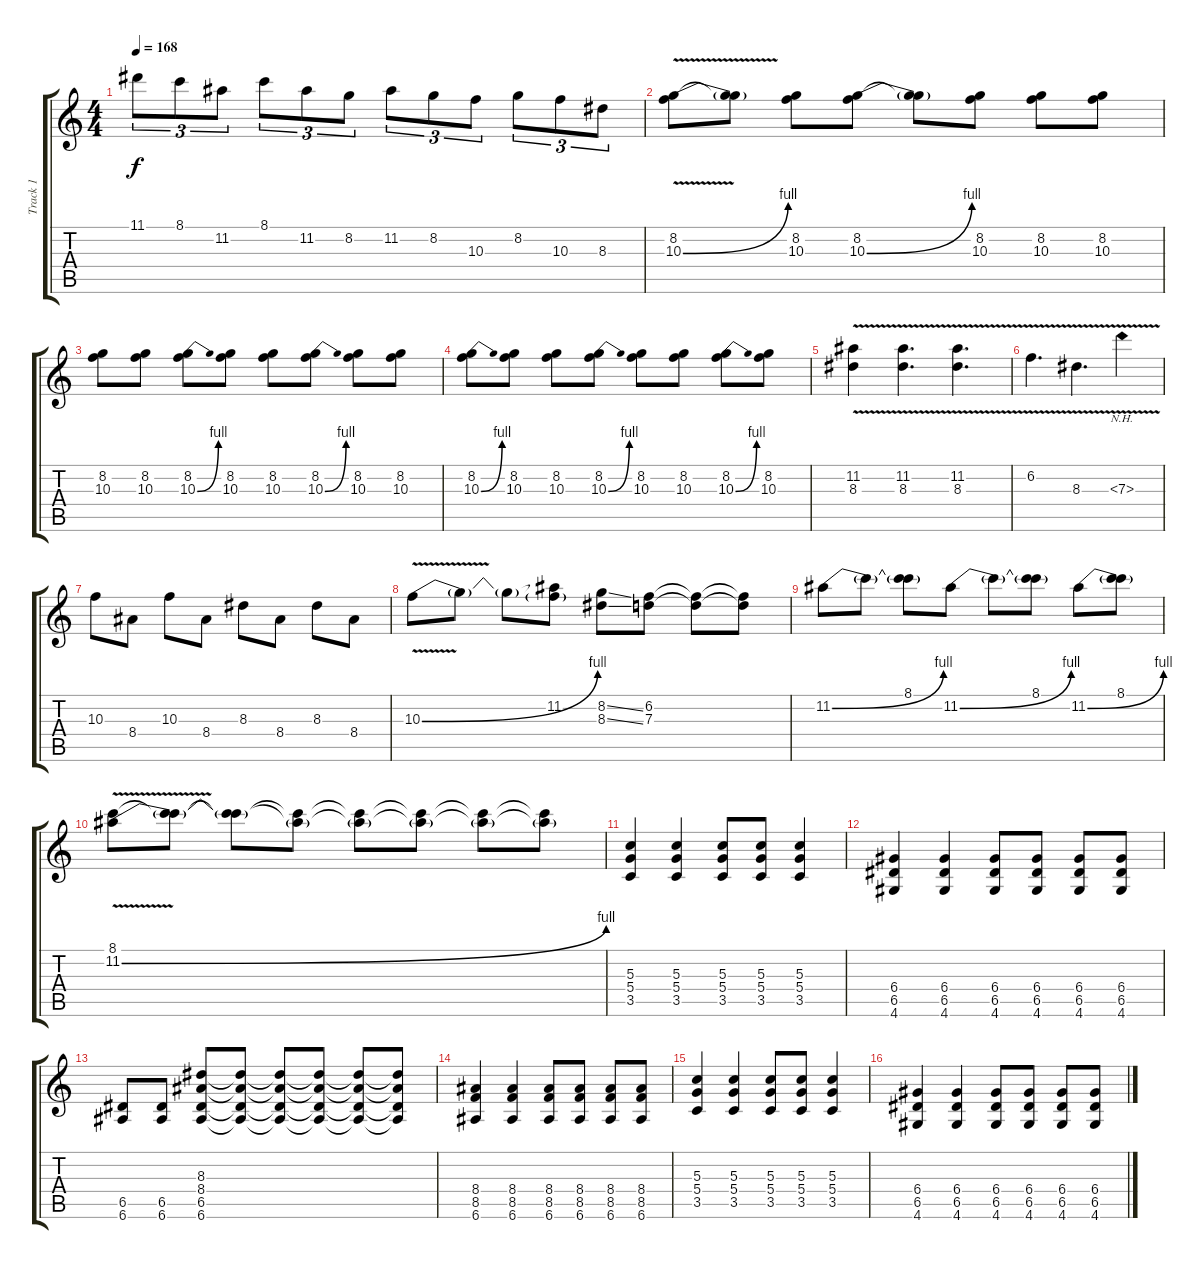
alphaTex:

\track ("Track 1" "Track 1") {instrument distortionguitar}
\staff {score tabs}
\tuning (E4 B3 G3 D3 A2 E2) {hide}
\ts (4 4)
\tempo 168
\clef g2
\ks c
11.1.8{tu (3 2) dy f} 8.1.8{tu (3 2)} 11.2.8{tu (3 2)} 8.1.8{tu (3 2)} 11.2.8{tu (3 2)} 8.2.8{tu (3 2)} 11.2.8{tu (3 2)} 8.2.8{tu (3 2)} 10.3.8{tu (3 2)} 8.2.8{tu (3 2)} 10.3.8{tu (3 2)} 8.3.8{tu (3 2)} |
(8.2 10.3{be (bend 0 0 60 4) v}).8 (8.2{t} 10.3{t}).8 (8.2 10.3).8 (8.2 10.3{be (bend 0 0 60 4)}).8 (8.2{t} 10.3{t}).8 (8.2 10.3).8 (8.2 10.3).8 (8.2 10.3).8 |
(8.2 10.3).8 (8.2 10.3).8 (8.2 10.3{be (bend 0 0 60 4)}).8 (8.2 10.3).8 (8.2 10.3).8 (8.2 10.3{be (bend 0 0 60 4)}).8 (8.2 10.3).8 (8.2 10.3).8 |
(8.2 10.3{be (bend 0 0 60 4)}).8 (8.2 10.3).8 (8.2 10.3).8 (8.2 10.3{be (bend 0 0 60 4)}).8 (8.2 10.3).8 (8.2 10.3).8 (8.2 10.3{be (bend 0 0 60 4)}).8 (8.2 10.3).8 |
(11.2{v} 8.3{v}).4 (11.2{v} 8.3{v}).4{d} (11.2{v} 8.3{v}).4{d} |
6.2{v}.4{d} 8.3{v}.4{d} 7.3{nh v}.4 |
10.3.8 8.4.8 10.3.8 8.4.8 8.3.8 8.4.8 8.3.8 8.4.8 |
10.3{be (bend 0 0 60 4) v}.8 10.3{t}.8 10.3{t}.8 (11.2 10.3{t}).8 (8.2{ss} 8.3{ss}).8 (6.2 7.3).8 (6.2{t} 7.3{t}).8 (6.2{t} 7.3{t}).8 |
11.2{be (bend 0 0 60 4)}.8 11.2{t}.8 (8.1 11.2{t}).8 11.2{be (bend 0 0 60 4)}.8 11.2{t}.8 (8.1 11.2{t}).8 11.2{be (bend 0 0 60 4)}.8 (8.1 11.2{t}).8 |
(8.1 11.2{be (bend 0 0 60 4) v}).8 (8.1{t} 11.2{t}).8 (8.1{t} 11.2{t}).8 (8.1{t} 11.2{t}).8 (8.1{t} 11.2{t}).8 (8.1{t} 11.2{t}).8 (8.1{t} 11.2{t}).8 (8.1{t} 11.2{t}).8 |
(5.3 5.4 3.5).4 (5.3 5.4 3.5).4 (5.3 5.4 3.5).8 (5.3 5.4 3.5).8 (5.3 5.4 3.5).4 |
(6.4 6.5 4.6).4 (6.4 6.5 4.6).4 (6.4 6.5 4.6).8 (6.4 6.5 4.6).8 (6.4 6.5 4.6).8 (6.4 6.5 4.6).8 |
(6.5 6.6).8 (6.5 6.6).8 (8.3 8.4 6.5 6.6).8 (8.3{t} 8.4{t} 6.5{t} 6.6{t}).8 (8.3{t} 8.4{t} 6.5{t} 6.6{t}).8 (8.3{t} 8.4{t} 6.5{t} 6.6{t}).8 (8.3{t} 8.4{t} 6.5{t} 6.6{t}).8 (8.3{t} 8.4{t} 6.5{t} 6.6{t}).8 |
(8.4 8.5 6.6).4 (8.4 8.5 6.6).4 (8.4 8.5 6.6).8 (8.4 8.5 6.6).8 (8.4 8.5 6.6).8 (8.4 8.5 6.6).8 |
(5.3 5.4 3.5).4 (5.3 5.4 3.5).4 (5.3 5.4 3.5).8 (5.3 5.4 3.5).8 (5.3 5.4 3.5).4 |
(6.4 6.5 4.6).4 (6.4 6.5 4.6).4 (6.4 6.5 4.6).8 (6.4 6.5 4.6).8 (6.4 6.5 4.6).8 (6.4 6.5 4.6).8
